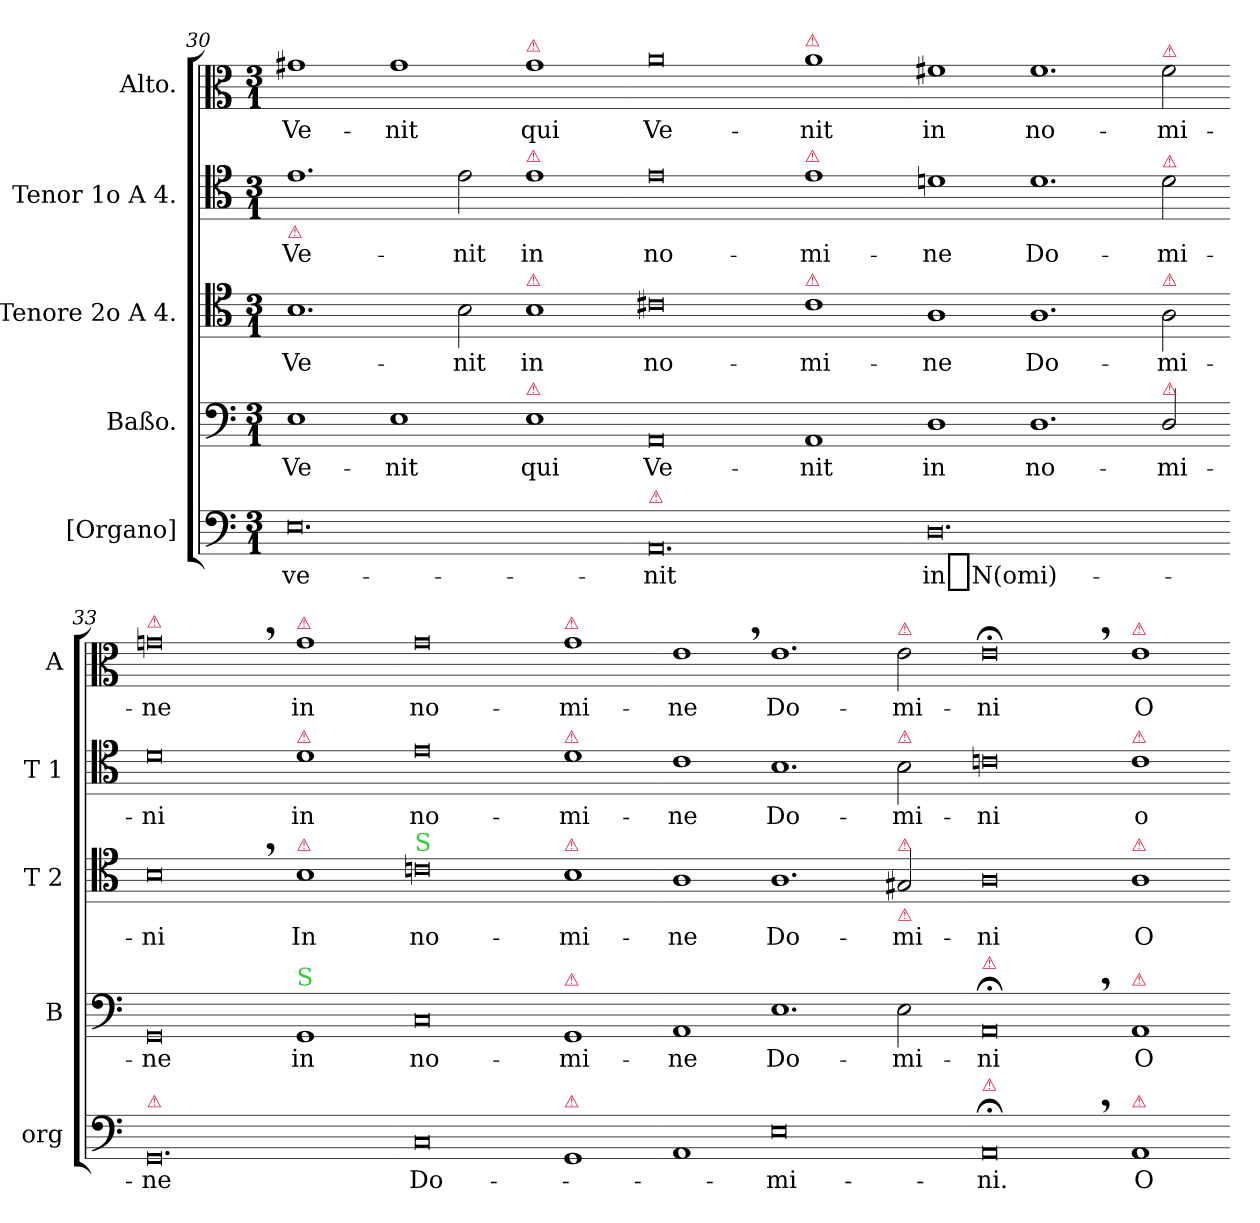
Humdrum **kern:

**kern	**text	**kern	**text	**kern	**text	**kern	**text	**kern	**text
*part5	*part5	*part4	*part4	*part3	*part3	*part2	*part2	*part1	*part1
*staff5	*staff5	*staff4	*staff4	*staff3	*staff3	*staff2	*staff2	*staff1	*staff1
*I"[Organo]	*	*I"Baßo.	*	*I"Tenore 2o A 4.	*	*I"Tenor 1o A 4.	*	*I"Alto.	*
*I'org	*	*I'B	*	*I'T 2	*	*I'T 1	*	*I'A	*
*clefF4	*	*clefF4	*	*clefC4	*	*clefC4	*	*clefC3	*
*k[]	*	*k[]	*	*k[]	*	*k[]	*	*k[]	*
*M3/1	*	*M3/1	*	*M3/1	*	*M3/1	*	*M3/1	*
=30	=30	=30	=30	=30	=30	=30	=30	=30	=30
!	!	!	!	!	!	!LO:TX:b:color=crimson:t=⚠	!	!	!
0.E	ve-	1E	Ve-	1.B	Ve-	1.e	Ve-	1g#X	Ve-
.	.	1E	-nit	.	.	.	.	1g#	-nit
.	.	.	.	2B\	-nit	2e\	-nit	.	.
!	!	!	!	!	!	!	!	!LO:TX:a:color=crimson:t=⚠	!
!	!	!	!	!	!	!LO:TX:a:color=crimson:t=⚠	!	!	!
!	!	!	!	!LO:TX:a:color=crimson:t=⚠	!	!	!	!	!
!	!	!LO:TX:a:color=crimson:t=⚠	!	!	!	!	!	!	!
!	!	!	!LO:LY:i	!	!	!	!	!	!
.	.	1E	qui	1B	in	1e	in	1g#	qui
=31-	=31-	=31-	=31-	=31-	=31-	=31-	=31-	=31-	=31-
!LO:TX:a:color=crimson:t=⚠	!	!	!	!	!	!	!	!	!
!	!	!	!LO:LY:i	!	!	!	!	!	!
0.AA	-nit	0AA	Ve-	0c#X	no-	0e	no-	0a	Ve-
!	!	!	!	!	!	!	!	!LO:TX:a:color=crimson:t=⚠	!
!	!	!	!	!	!	!LO:TX:a:color=crimson:t=⚠	!	!	!
!	!	!	!	!LO:TX:a:color=crimson:t=⚠	!	!	!	!	!
!	!	!	!LO:LY:i	!	!	!	!	!	!
.	.	1AA	-nit	1c#	-mi-	1e	-mi-	1a	-nit
=32-	=32-	=32-	=32-	=32-	=32-	=32-	=32-	=32-	=32-
0.D	in_N(omi)-	1D	in	1A	-ne	1dn	-ne	1f#X	in
.	.	1.D	no-	1.A	Do-	1.d	Do-	1.f#	no-
!	!	!	!	!	!	!	!	!LO:TX:a:color=crimson:t=⚠	!
!	!	!	!	!	!	!LO:TX:a:color=crimson:t=⚠	!	!	!
!	!	!	!	!LO:TX:a:color=crimson:t=⚠	!	!	!	!	!
!	!	!LO:TX:a:color=crimson:t=⚠	!	!	!	!	!	!	!
.	.	2D/	-mi-	2A\	-mi-	2d\	-mi-	2f#\	-mi-
=33-	=33-	=33-	=33-	=33-	=33-	=33-	=33-	=33-	=33-
!	!	!	!	!	!	!	!	!LO:TX:a:color=crimson:t=⚠	!
!LO:TX:a:color=crimson:t=⚠	!	!	!	!	!	!	!	!	!
0.GG	-ne	0GG	-ne	0B,<	-ni	0d	-ni	0gn,<	-ne
!	!	!	!	!	!	!	!	!LO:TX:a:color=crimson:t=⚠	!
!	!	!	!	!	!	!LO:TX:a:color=crimson:t=⚠	!	!	!
!	!	!	!	!LO:TX:a:color=crimson:t=⚠	!	!	!	!	!
!	!	!LO:TX:a:color=limegreen:t=S	!	!	!	!	!	!	!
.	.	1GG	in	1B	In	1d	in	1g	in
=34-	=34-	=34-	=34-	=34-	=34-	=34-	=34-	=34-	=34-
!	!	!	!	!LO:TX:a:color=limegreen:t=S	!	!	!	!	!
0C	Do-	0C	no-	0cn	no-	0e	no-	0g	no-
!	!	!	!	!	!	!	!	!LO:TX:a:color=crimson:t=⚠	!
!	!	!	!	!	!	!LO:TX:a:color=crimson:t=⚠	!	!	!
!	!	!	!	!LO:TX:a:color=crimson:t=⚠	!	!	!	!	!
!	!	!LO:TX:a:color=crimson:t=⚠	!	!	!	!	!	!	!
!LO:TX:a:color=crimson:t=⚠	!	!	!	!	!	!	!	!	!
1GG	.	1GG	-mi-	1B	-mi-	1d	-mi-	1g	-mi-
=35-	=35-	=35-	=35-	=35-	=35-	=35-	=35-	=35-	=35-
1AA	.	1AA	-ne	1A	-ne	1c	-ne	1e,<	-ne
0E	-mi-	1.E	Do-	1.A	Do-	1.B	Do-	1.e	Do-
!	!	!	!	!	!	!	!	!LO:TX:a:color=crimson:t=⚠	!
!	!	!	!	!	!	!LO:TX:a:color=crimson:t=⚠	!	!	!
!	!	!	!	!LO:TX:a:color=crimson:t=⚠	!	!	!	!	!
!	!	!	!	!LO:TX:b:color=crimson:t=⚠	!	!	!	!	!
.	.	2E\	-mi-	2G#X/	-mi-	2B\	-mi-	2e\	-mi-
=36-	=36-	=36-	=36-	=36-	=36-	=36-	=36-	=36-	=36-
!	!	!LO:TX:a:color=crimson:t=⚠	!	!	!	!	!	!	!
!LO:TX:a:color=crimson:t=⚠	!	!	!	!	!	!	!	!	!
0AA;<,<	-ni.	0AA;<,<	-ni	0A	-ni	0cn	-ni	0e;<,<	-ni
!	!	!	!	!	!	!	!	!LO:TX:a:color=crimson:t=⚠	!
!	!	!	!	!	!	!LO:TX:a:color=crimson:t=⚠	!	!	!
!	!	!	!	!LO:TX:a:color=crimson:t=⚠	!	!	!	!	!
!	!	!LO:TX:a:color=crimson:t=⚠	!	!	!	!	!	!	!
!LO:TX:a:color=crimson:t=⚠	!	!	!	!	!	!	!	!	!
1AA	O-	1AA	O-	1A	O-	1c	o-	1e	O-
=-	=-	=-	=-	=-	=-	=-	=-	=-	=-
*-	*-	*-	*-	*-	*-	*-	*-	*-	*-
